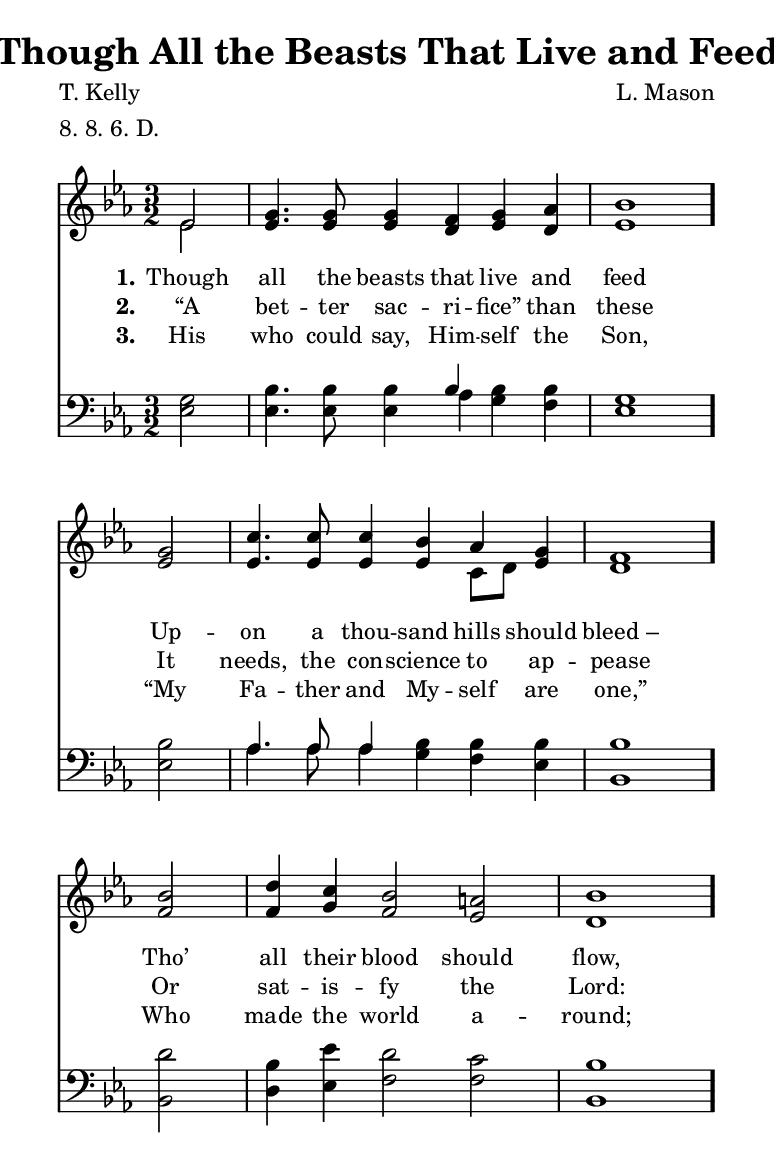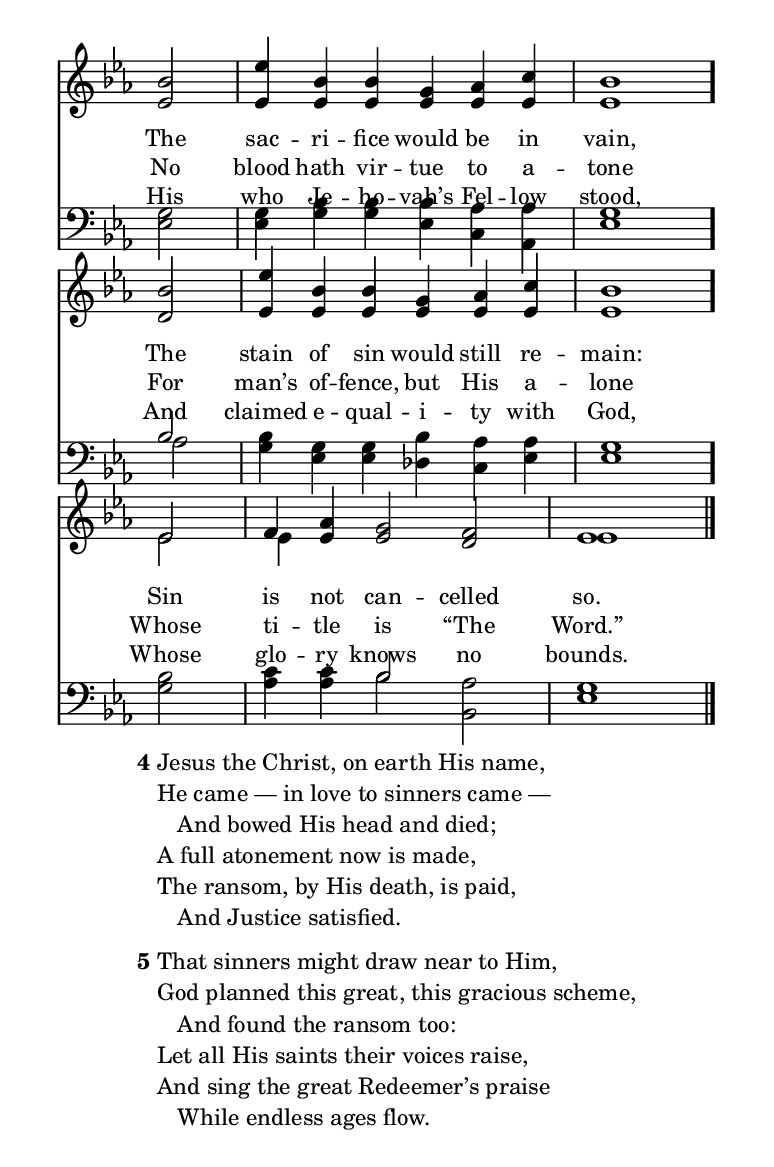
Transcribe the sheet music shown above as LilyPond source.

\include "common/global.ily"
\paper {
  \include "common/paper.ily"
  systems-per-page = 3
score-markup-spacing.stretchability = 100

}

\header{
  %gospel
  hymnnumber = "128"
  title = "Though All the Beasts That Live and Feed"
  tunename = "Meribah"
  meter = "8. 8. 6. D."
  poet = "T. Kelly"
  composer = "L. Mason"
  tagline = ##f
}

% for fermata in MIDI
ta = { \tempo 2=60 }
tb = { \tempo 2=30 }

patternAA = { c2 | c4. c8 c4 c4 c4      c4 | c1 }
patternAB = { c2 | c4. c8 c4 c4 c8[ c8] c4 | c1 }

patternBA = { c2 | c4 c4 c2 c2 | c1 }

patternCA = { c2 | c4 c4 c4 c4 c4 c4 | c1 }

global = {
  \include "common/overrides.ily"
  \override Staff.TimeSignature.style = #'numbered
  \time 3/2
  \override Score.MetronomeMark.transparent = ##t % hide all fermata changes too
  \ta
  \key ees \major
  \partial 2
  \autoBeamOff
}

notesSoprano = {
\global
\relative c' {

  \changePitch \patternAA { ees | g g g f g aes | bes }
  \changePitch \patternAA { g | c c c bes aes g | f } \eogbreak
  \changePitch \patternBA { bes | d c bes a | bes }

  \changePitch \patternCA { bes | ees bes bes g aes c | bes } \eogbreak
  \changePitch \patternCA { bes | ees bes bes g aes c | bes }
  \changePitch \patternBA { ees, | f aes g f | ees }

  \bar "|."

}
}

notesAlto = {
\global
\relative e' {

  \changePitch \patternAA { ees | ees ees ees d ees d | ees }
  \changePitch \patternAB { ees | ees ees ees ees c d ees | d }
  \changePitch \patternBA { f | f g f ees | d }

  \changePitch \patternCA { ees | ees ees ees ees ees ees | ees }
  \changePitch \patternCA { d | ees ees ees ees ees ees | ees }
  \changePitch \patternBA { ees | ees ees ees d | ees }

}
}

notesTenor = {
\global
\relative a {

  \changePitch \patternAA { g | bes bes bes bes bes bes | g }
  \changePitch \patternAA { bes | aes aes aes bes bes bes | bes }
  \changePitch \patternBA { d bes ees d c | bes }

  \changePitch \patternCA { g | g bes bes bes aes aes | g }
  \changePitch \patternCA { bes | bes g g bes aes aes | g }
  \changePitch \patternBA { bes | c c bes aes | g }

}
}

notesBass = {
\global
\relative f {

  \changePitch \patternAA { ees | ees ees ees aes g f | ees }
  \changePitch \patternAA { ees | aes aes aes g f ees | bes }
  \changePitch \patternBA { bes | d ees f f | bes, }

  \changePitch \patternCA { ees | ees g g ees c aes | ees' }
  \changePitch \patternCA { aes | g ees ees des c ees | ees }
  \changePitch \patternBA { g | aes aes bes bes, | ees }

}
}

wordsA = \lyricmode {
\set stanza = "1."

Though all the beasts that live and feed \bar "."
Up -- on a thou -- sand hills should bleed_– \bar "."
Tho’ all their blood should flow, \bar "."
The sac -- ri -- fice would be in vain, \bar "."
The stain of sin would still re -- main: \bar "."
Sin is not can -- celled so. \bar "."

}

wordsB = \lyricmode {
\set stanza = "2."

“A bet -- ter sac -- ri -- fice” than these
It needs, the con -- science to ap -- pease
Or sat -- is -- fy the Lord:
No blood hath vir -- tue to a -- tone
For man’s of -- fence, but His a -- lone
Whose ti -- tle is “The Word.”

}

wordsC = \lyricmode {
\set stanza = "3."

His who could say, Him -- self the Son,
“My Fa -- ther and My -- self are one,”
Who made the world a -- round;
His who Je -- ho -- vah’s Fel -- low stood,
And claimed e -- qual -- i -- ty with God,
Whose glo -- ry knows no bounds.

}

wordsD = \markuplist {

\line { Jesus the Christ, on earth His name, }
\line { He came — in love to sinners came — }
\line { { \hspace #2 } And bowed His head and died; }
\line { A full atonement now is made, }
\line { The ransom, by His death, is paid, }
\line { { \hspace #2 } And Justice satisfied. }

}

wordsE = \markuplist {

\line { That sinners might draw near to Him, }
\line { God planned this great, this gracious scheme, }
\line { { \hspace #2 } And found the ransom too: }
\line { Let all His saints their voices raise, }
\line { And sing the great Redeemer’s praise }
\line { { \hspace #2 } While endless ages flow. }

}

\score {
  \context ChoirStaff <<
    \context Staff = upper <<
      \set Staff.autoBeaming = ##f
      \set ChoirStaff.systemStartDelimiter = #'SystemStartBar
      \set ChoirStaff.printPartCombineTexts = ##f
      \partcombine #'(2 . 11) \notesSoprano \notesAlto
      \context NullVoice = sopranos { \voiceOne << \notesSoprano >> }
      \context Lyrics = one   \lyricsto sopranos \wordsA
      \context Lyrics = two   \lyricsto sopranos \wordsB
      \context Lyrics = three \lyricsto sopranos \wordsC
    >>
    \context Staff = men <<
      \set Staff.autoBeaming = ##f
      \clef bass
      \set ChoirStaff.printPartCombineTexts = ##f
      \partcombine #'(2 . 11) \notesTenor \notesBass
    >>
  >>
  \layout {
    \include "common/layout.ily"
  }
  #(cond ((ly:get-option 'eog-midi-permitted) #{ \midi{
    \include "common/midi.ily"
  } #}))
}

\noPageBreak

\markup { \fill-line { \vcenter \column {
  \vspace #1
  \line{ \bold 4 \column { \wordsD } } \combine \null \vspace #0.4
  \line{ \bold 5 \column { \wordsE } }
  \vspace #1
} } }

\version "2.19.49"  % necessary for upgrading to future LilyPond versions.

% vi:set et ts=2 sw=2 ai nocindent syntax=lilypond:
